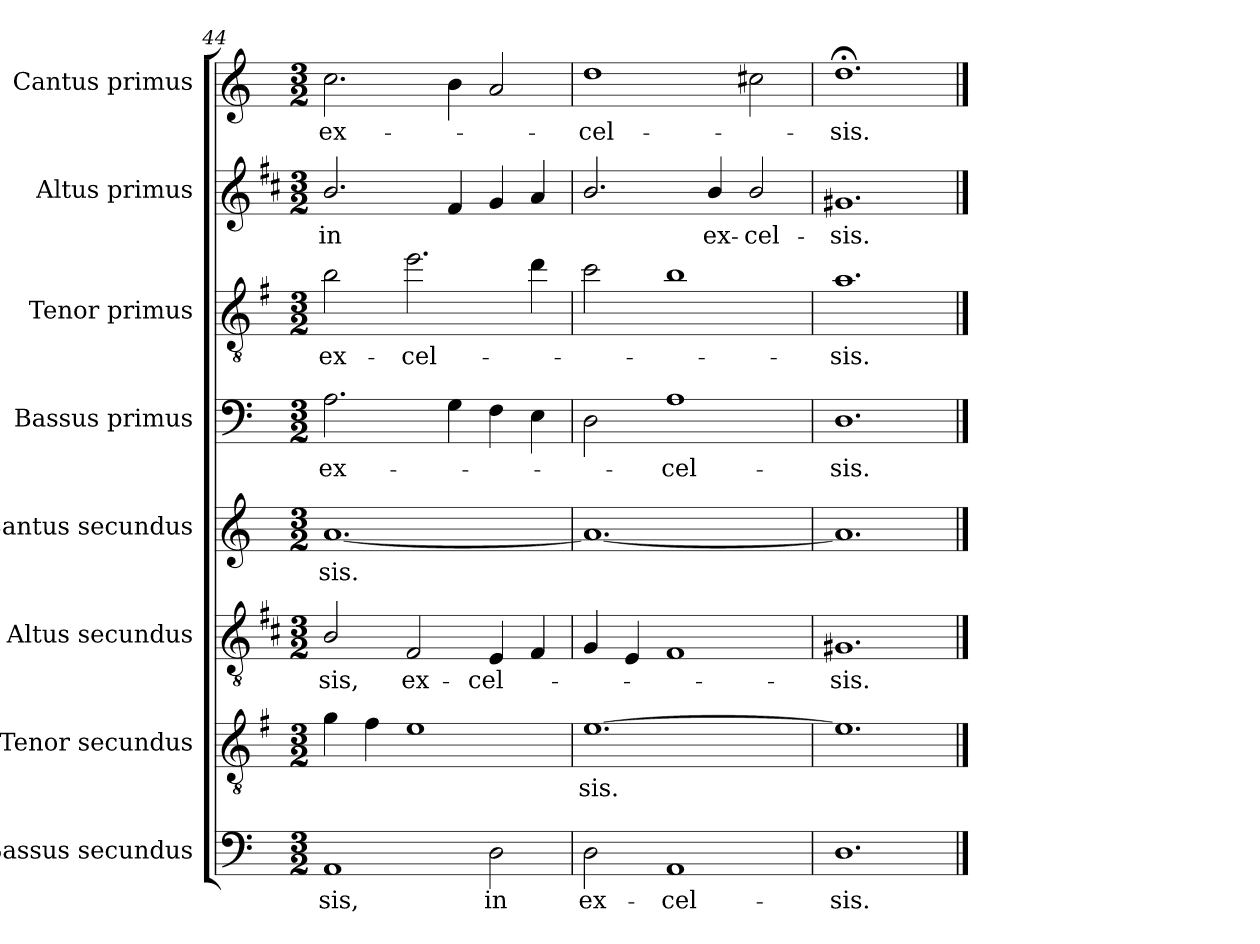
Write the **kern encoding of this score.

**kern	**text	**kern	**text	**kern	**text	**kern	**text	**kern	**text	**kern	**text	**kern	**text	**kern	**text
*part8	*part8	*part7	*part7	*part6	*part6	*part5	*part5	*part4	*part4	*part3	*part3	*part2	*part2	*part1	*part1
*staff8	*staff8	*staff7	*staff7	*staff6	*staff6	*staff5	*staff5	*staff4	*staff4	*staff3	*staff3	*staff2	*staff2	*staff1	*staff1
*I"Bassus secundus	*	*I"Tenor secundus	*	*I"Altus secundus	*	*I"Cantus secundus	*	*I"Bassus primus	*	*I"Tenor primus	*	*I"Altus primus	*	*I"Cantus primus	*
*I'B2	*	*I'T2	*	*I'A2	*	*I'C2	*	*I'B1	*	*I'T1	*	*I'A1	*	*I'C1	*
*clefF4	*	*clefGv2	*	*clefGv2	*	*clefG2	*	*clefF4	*	*clefGv2	*	*clefG2	*	*clefG2	*
*	*	*ITrd4c7	*	*ITrd1c2	*	*	*	*	*	*ITrd4c7	*	*ITrd1c2	*	*	*
*k[]	*	*k[]	*	*k[]	*	*k[]	*	*k[]	*	*k[]	*	*k[]	*	*k[]	*
*C:	*	*C:	*	*C:	*	*C:	*	*C:	*	*C:	*	*C:	*	*C:	*
*M3/2	*	*M3/2	*	*M3/2	*	*M3/2	*	*M3/2	*	*M3/2	*	*M3/2	*	*M3/2	*
=44	=44	=44	=44	=44	=44	=44	=44	=44	=44	=44	=44	=44	=44	=44	=44
!	!LO:LY:b	!	!	!	!LO:LY:b	!	!LO:LY:b	!	!LO:LY:b	!	!LO:LY:b	!	!LO:LY:b	!	!LO:LY:b
1AA	-sis,	4c\	.	2A/	-sis,	[1.a	-sis.	2.A\	ex-	2e\	ex-	2.a/	in	2.cc\	ex-
.	.	4B\	.	.	.	.	.	.	.	.	.	.	.	.	.
!	!	!	!	!	!LO:LY:b	!	!	!	!	!	!LO:LY:b	!	!	!	!
.	.	1A	.	2E/	ex-	.	.	.	.	2.a\	-cel-	.	.	.	.
.	.	.	.	.	.	.	.	4G\	.	.	.	4e/	.	4b\	.
!	!LO:LY:b	!	!	!	!LO:LY:b	!	!	!	!	!	!	!	!	!	!
2D\	in	.	.	4D/	-cel-	.	.	4F\	.	.	.	4f/	.	2a/	.
.	.	.	.	4E/	.	.	.	4E\	.	4g\	.	4g/	.	.	.
=45	=45	=45	=45	=45	=45	=45	=45	=45	=45	=45	=45	=45	=45	=45	=45
!	!LO:LY:b	!	!LO:LY:b	!	!	!	!	!	!	!	!	!	!	!	!LO:LY:b
2D\	ex-	[1.A	-sis.	4F/	.	1.a_	.	2D\	.	2f\	.	2.a/	.	1dd	-cel-
.	.	.	.	4D/	.	.	.	.	.	.	.	.	.	.	.
!	!LO:LY:b	!	!	!	!	!	!	!	!LO:LY:b	!	!	!	!	!	!
1AA	-cel-	.	.	1E	.	.	.	1A	-cel-	1e	.	.	.	.	.
!	!	!	!	!	!	!	!	!	!	!	!	!	!LO:LY:b	!	!
.	.	.	.	.	.	.	.	.	.	.	.	4a/	ex-	.	.
!	!	!	!	!	!	!	!	!	!	!	!	!	!LO:LY:b	!	!
.	.	.	.	.	.	.	.	.	.	.	.	2a/	-cel-	2cc#X\	.
=46	=46	=46	=46	=46	=46	=46	=46	=46	=46	=46	=46	=46	=46	=46	=46
!	!LO:LY:b	!	!	!	!LO:LY:b	!	!	!	!LO:LY:b	!	!LO:LY:b	!	!LO:LY:b	!	!LO:LY:b
1.D	-sis.	1.A]	.	1.F#X	-sis.	1.a]	.	1.D	-sis.	1.d	-sis.	1.f#X	-sis.	1.dd;<	-sis.
==	==	==	==	==	==	==	==	==	==	==	==	==	==	==	==
*-	*-	*-	*-	*-	*-	*-	*-	*-	*-	*-	*-	*-	*-	*-	*-
